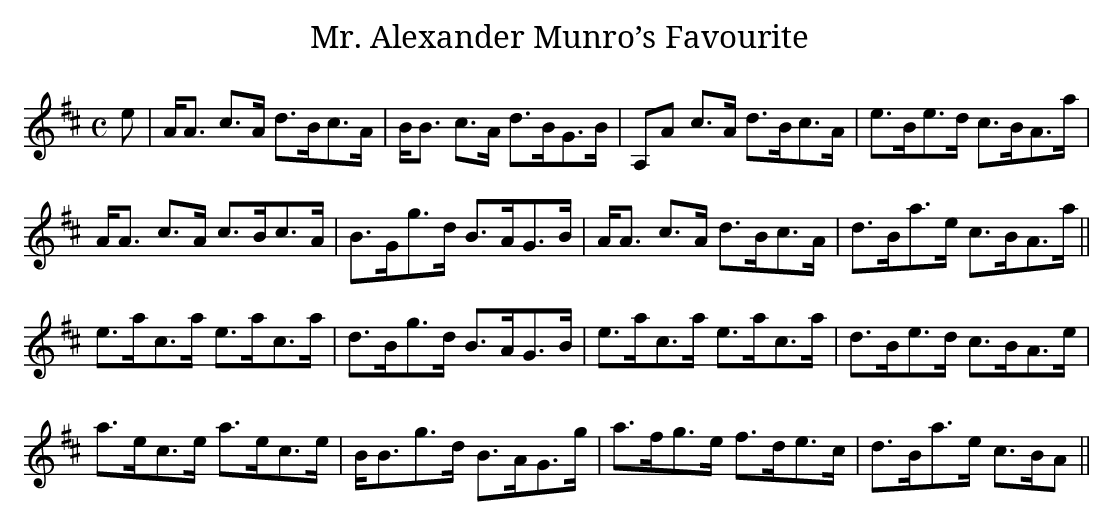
X:1
T:Mr. Alexander Munro’s Favourite
M:C
L:1/8
K:Amix
e|A<A c>A d>Bc>A|B<B c>A d>BG>B|A,A c>A d>Bc>A|e>Be>d c>BA>a|
A<A c>A c>Bc>A|B>Gg>d B>AG>B|A<A c>A d>Bc>A|d>Ba>e c>BA>a||
e>ac>a e>ac>a|d>Bg>d B>AG>B|e>ac>a e>ac>a|d>Be>d c>BA>e|
a>ec>e a>ec>e|B<Bg>d B>AG>g|a>fg>e f>de>c|d>Ba>e c>BA||
